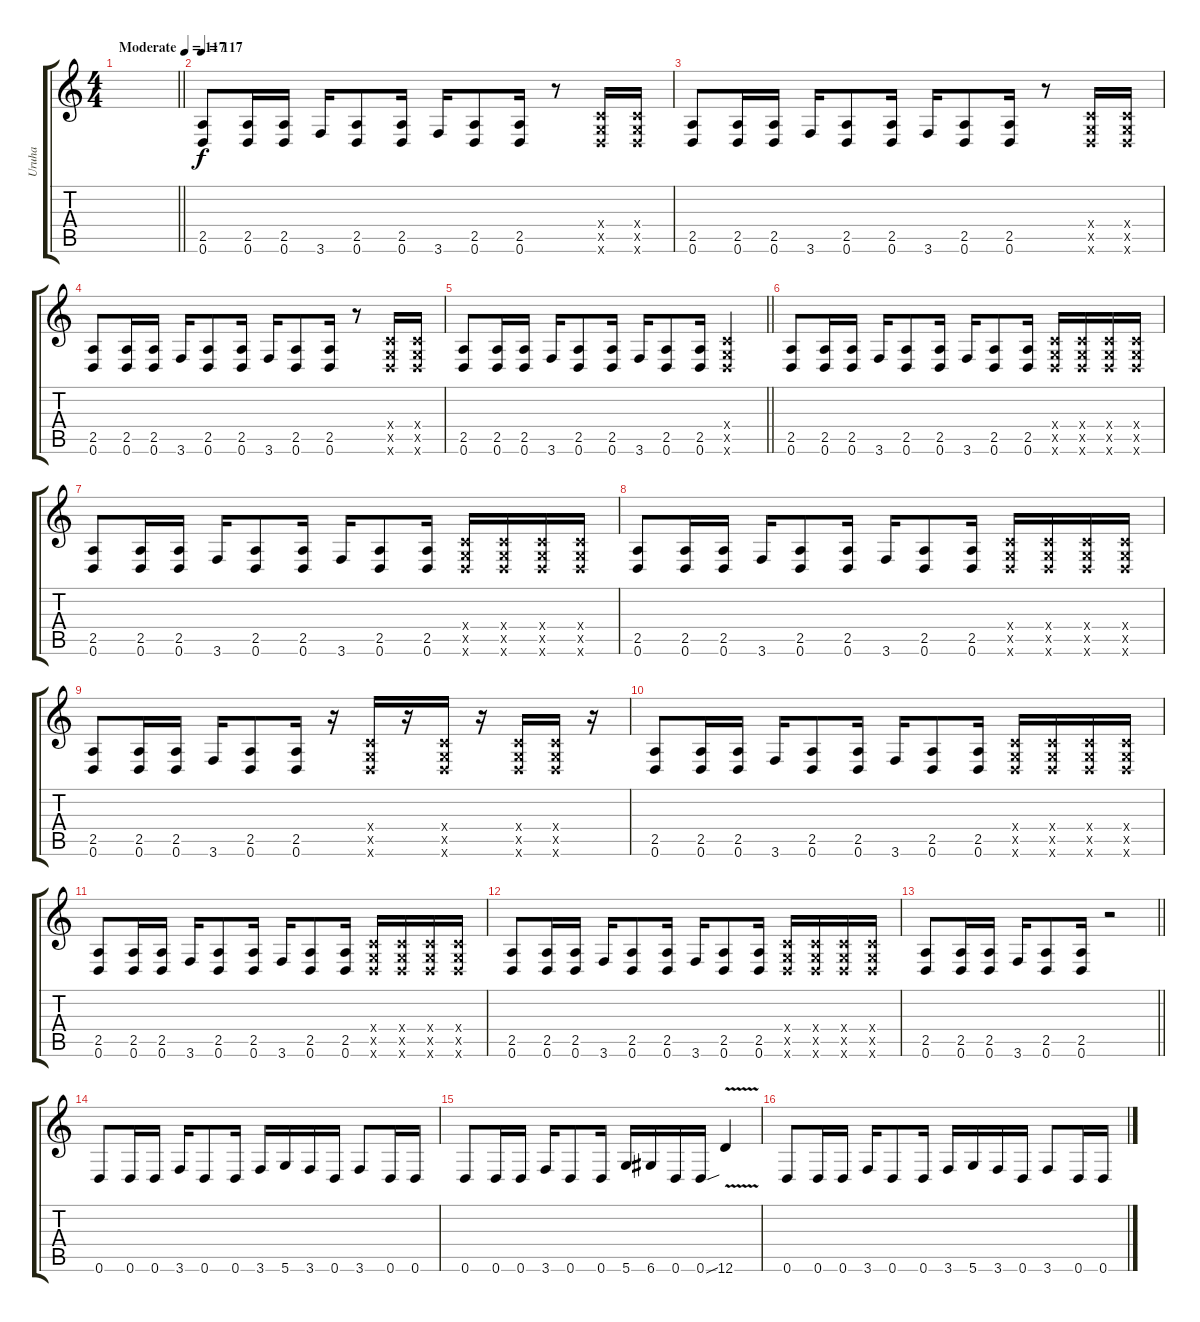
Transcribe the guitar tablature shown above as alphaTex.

\track ("Uruha" "Uruha") {instrument distortionguitar}
\staff {score tabs}
\tuning (D4 A3 F3 C3 G2 D2) {hide}
\ts (4 4)
\tempo (117 "Moderate")
\tempo 100
\tempo (117 "Moderate")
\clef g2
\barLineRight lightlight
\ks c
|
\tempo 117
(2.5 0.6).8 (2.5 0.6).16 (2.5 0.6).16 3.6.16 (2.5 0.6).8 (2.5 0.6).16 3.6.16 (2.5 0.6).8 (2.5 0.6).16 r.8 (0.4{x} 0.5{x} 0.6{x}).16 (0.4{x} 0.5{x} 0.6{x}).16 |
(2.5 0.6).8 (2.5 0.6).16 (2.5 0.6).16 3.6.16 (2.5 0.6).8 (2.5 0.6).16 3.6.16 (2.5 0.6).8 (2.5 0.6).16 r.8 (0.4{x} 0.5{x} 0.6{x}).16 (0.4{x} 0.5{x} 0.6{x}).16 |
(2.5 0.6).8 (2.5 0.6).16 (2.5 0.6).16 3.6.16 (2.5 0.6).8 (2.5 0.6).16 3.6.16 (2.5 0.6).8 (2.5 0.6).16 r.8 (0.4{x} 0.5{x} 0.6{x}).16 (0.4{x} 0.5{x} 0.6{x}).16 |
\barLineRight lightlight
(2.5 0.6).8 (2.5 0.6).16 (2.5 0.6).16 3.6.16 (2.5 0.6).8 (2.5 0.6).16 3.6.16 (2.5 0.6).8 (2.5 0.6).16 (0.4{x} 0.5{x} 0.6{x}).4 |
(2.5 0.6).8 (2.5 0.6).16 (2.5 0.6).16 3.6.16 (2.5 0.6).8 (2.5 0.6).16 3.6.16 (2.5 0.6).8 (2.5 0.6).16 (0.4{x} 0.5{x} 0.6{x}).16 (0.4{x} 0.5{x} 0.6{x}).16 (0.4{x} 0.5{x} 0.6{x}).16 (0.4{x} 0.5{x} 0.6{x}).16 |
(2.5 0.6).8 (2.5 0.6).16 (2.5 0.6).16 3.6.16 (2.5 0.6).8 (2.5 0.6).16 3.6.16 (2.5 0.6).8 (2.5 0.6).16 (0.4{x} 0.5{x} 0.6{x}).16 (0.4{x} 0.5{x} 0.6{x}).16 (0.4{x} 0.5{x} 0.6{x}).16 (0.4{x} 0.5{x} 0.6{x}).16 |
(2.5 0.6).8 (2.5 0.6).16 (2.5 0.6).16 3.6.16 (2.5 0.6).8 (2.5 0.6).16 3.6.16 (2.5 0.6).8 (2.5 0.6).16 (0.4{x} 0.5{x} 0.6{x}).16 (0.4{x} 0.5{x} 0.6{x}).16 (0.4{x} 0.5{x} 0.6{x}).16 (0.4{x} 0.5{x} 0.6{x}).16 |
(2.5 0.6).8 (2.5 0.6).16 (2.5 0.6).16 3.6.16 (2.5 0.6).8 (2.5 0.6).16 r.16 (0.4{x} 0.5{x} 0.6{x}).16 r.16 (0.4{x} 0.5{x} 0.6{x}).16 r.16 (0.4{x} 0.5{x} 0.6{x}).16 (0.4{x} 0.5{x} 0.6{x}).16 r.16 |
(2.5 0.6).8 (2.5 0.6).16 (2.5 0.6).16 3.6.16 (2.5 0.6).8 (2.5 0.6).16 3.6.16 (2.5 0.6).8 (2.5 0.6).16 (0.4{x} 0.5{x} 0.6{x}).16 (0.4{x} 0.5{x} 0.6{x}).16 (0.4{x} 0.5{x} 0.6{x}).16 (0.4{x} 0.5{x} 0.6{x}).16 |
(2.5 0.6).8 (2.5 0.6).16 (2.5 0.6).16 3.6.16 (2.5 0.6).8 (2.5 0.6).16 3.6.16 (2.5 0.6).8 (2.5 0.6).16 (0.4{x} 0.5{x} 0.6{x}).16 (0.4{x} 0.5{x} 0.6{x}).16 (0.4{x} 0.5{x} 0.6{x}).16 (0.4{x} 0.5{x} 0.6{x}).16 |
(2.5 0.6).8 (2.5 0.6).16 (2.5 0.6).16 3.6.16 (2.5 0.6).8 (2.5 0.6).16 3.6.16 (2.5 0.6).8 (2.5 0.6).16 (0.4{x} 0.5{x} 0.6{x}).16 (0.4{x} 0.5{x} 0.6{x}).16 (0.4{x} 0.5{x} 0.6{x}).16 (0.4{x} 0.5{x} 0.6{x}).16 |
\barLineRight lightlight
(2.5 0.6).8 (2.5 0.6).16 (2.5 0.6).16 3.6.16 (2.5 0.6).8 (2.5 0.6).16 r.2 |
0.6.8 0.6.16 0.6.16 3.6.16 0.6.8 0.6.16 3.6.16 5.6.16 3.6.16 0.6.16 3.6.8 0.6.16 0.6.16 |
0.6.8 0.6.16 0.6.16 3.6.16 0.6.8 0.6.16 5.6.16 6.6.16 0.6.16 0.6{sou}.16 12.6{v}.4 |
0.6.8 0.6.16 0.6.16 3.6.16 0.6.8 0.6.16 3.6.16 5.6.16 3.6.16 0.6.16 3.6.8 0.6.16 0.6.16
